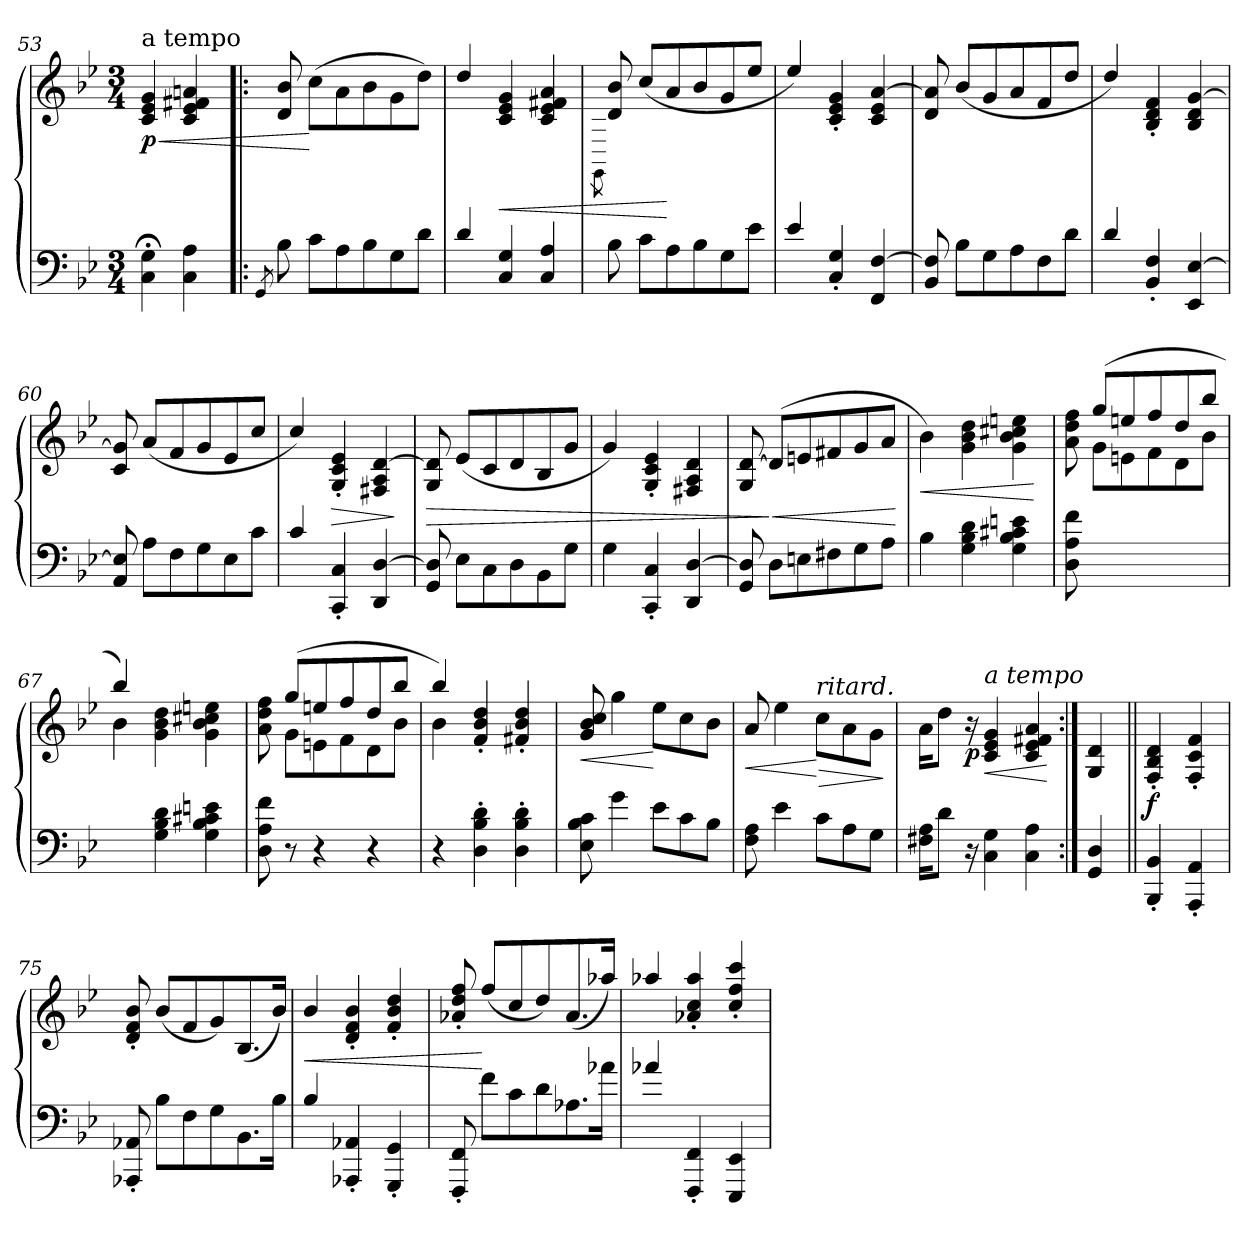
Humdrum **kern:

**kern	**kern	**dynam
*part1	*part1	*part1
*staff2	*staff1	*staff1/2
*clefF4	*clefG2	*
*k[b-e-]	*k[b-e-]	*
*B-:	*B-:	*
*M3/4	*M3/4	*
=53	=53	=53
!	!LO:TX:a:t=a tempo	!
!	!	!LO:HP:b
!	!	!LO:DY:n=1:b
4C\; 4G\;	4c/ 4e-/ 4g/	< p
4C\ 4A\	4c/ 4e-/ 4f#X/ 4ani/	.
!!LO:LB:g=z
=54!|:	=54!|:	=54!|:
8qGG/	.	.
8B-\	8d/ 8b-/	.
8c\L	(>8cc\L	[
8A\	8a\	.
8B-\	8b-\	.
8G\	8g\	.
8d\J	8dd\J)	.
!!LO:LB:g=z
=55	=55	=55
4d/	4dd/	.
!	!	!LO:HP:b
4C/ 4G/	4c/ 4e-/ 4g/	<
4C/ 4A/	4c/ 4e-/ 4f#X/ 4a/	.
=56	=56	=56
*	*^	*
.	.	8qGG\	.
*^	*	*	*
8B-\	2.ryy	8d/ 8b-/	2.ryy	.
8c\L	.	(>8cc/L	.	.
8A\	.	8a/	.	[
8B-\	.	8b-/	.	.
8G\	.	8g/	.	.
8e-\J	.	8ee-/J	.	.
*v	*v	*	*	*
*	*v	*v	*
=57	=57	=57
4e-/	4ee-/)	.
4C/'> 4G/'>	4c/'< 4e-/'< 4g/'<	.
4FF/ [4F/	4c/ 4e-/ [4a/	.
=58	=58	=58
8BB-/ 8F/]	8d/ 8a/]	.
8B-\L	(>8b-/L	.
8G\	8g/	.
8A\	8a/	.
8F\	8f/	.
8d\J	8dd/J	.
=59	=59	=59
4d/	4dd/)	.
4BB-/'> 4F/'>	4B-/'< 4d/'< 4f/'<	.
4EE-/ [4E-/	4B-/ 4d/ [4g/	.
=60	=60	=60
8AA/ 8E-/]	8c/ 8g/]	.
8A\L	(>8a/L	.
8F\	8f/	.
8G\	8g/	.
8E-\	8e-/	.
8c\J	8cc/J	.
=61	=61	=61
4c/	4cc/)	.
!	!	!LO:HP:b
4CC/'< 4C/'<	4G/'< 4c/'< 4e-/'<	>
4DD/ [4D/	4F#X/ 4A/ [4d/	.
.	.	]
!!LO:PB:g=z
=62	=62	=62
!	!	!LO:HP:b
8GG/ 8D/]	8G/ 8d/]	>
8E-\L	(<8e-/L	.
8C\	8c/	.
8D\	8d/	.
8BB-\	8B-/	.
8G\J	8g/J	.
=63	=63	=63
4G\	4g/)	.
4CC/'< 4C/'<	4G/'< 4c/'< 4e-/'<	.
4DD/ [4D/	4F#X/ 4A/ 4d/	.
=64	=64	=64
8GG/ 8D/]	8G/ [8d/	.
!	!	!LO:HP:n=1:b
8D\L	(>8d/L]	] <
8En\	8en/	.
8F#X\	8f#X/	.
8G\	8g/	.
8A\J	8a/J	.
.	.	[
=65	=65	=65
!	!	!LO:HP:b
4B-\	4b-\)	<
4G\ 4B-\ 4d\	4g\ 4b-\ 4dd\	.
4G\ 4B-\ 4c#X\ 4en\	4g\ 4b-\ 4cc#X\ 4een\	.
.	.	[
=66	=66	=66
*	*^	*
8D\ 8A\ 8f\	8a\ 8dd\ 8ff\	8ryy	.
2ryy	(>8gg/L	8g\L	.
.	8een/	8en\	.
.	8ff/	8f\	.
.	8dd/	8d\	.
8ryy	8bb-/J	8b-\J	.
=67	=67	=67	=67
4ryy	4bb-/)	4b-\	.
4G\ 4B-\ 4d\	4g\ 4b-\ 4dd\	2ryy	.
4G\ 4B-\ 4c#X\ 4en\	4g\ 4b-\ 4cc#X\ 4een\	.	.
!!LO:LB:g=z	!!
=68	=68	=68	=68
8D\ 8A\ 8f\	8a\ 8dd\ 8ff\	8ryy	.
8r	(>8gg/L	8g\L	.
4r	8een/	8en\	.
.	8ff/	8f\	.
4r	8dd/	8d\	.
.	8bb-/J	8b-\J	.
=69	=69	=69	=69
4r	4bb-/)	4b-\	.
(>4D\'> 4B-\'> 4d\'>	4f/'> 4b-/'> 4dd/'>	2ryy	.
4D\'> 4B-\'> 4d\'>	4f#X/'> 4b-/'> 4dd/'>	.	.
*	*v	*v	*
=70	=70	=70
!	!	!LO:HP:b
8E-\ 8B-\ 8c\	8g/ 8b-/ 8cc/)	<
4g\	4gg\	.
(>8e-\L	8ee-\L	[
8c\	8cc\	.
8B-\J	8b-\J	.
=71	=71	=71
!	!	!LO:HP:b
8F\ 8A\	8a/)	<
4e-\	4ee-\	.
!	!LO:TX:a:i:t=ritard.	!
!	!	!LO:HP:n=1:b
(>8c\L	8cc\L	[ >
8A\	8a\	.
8G\J	8g\J	.
.	.	]
=72	=72	=72
16F#X\ 16A\KL	16a\KL	.
8d\J	8dd\J)	.
!	!	!LO:DY:b
16r	16r	p
!	!LO:TX:a:i:t=a tempo	!
!	!	!LO:HP:b
4C\ 4G\	4c/ 4e-/ 4g/	<
4C\ 4A\	4c/ 4e-/ 4f#X/ 4a/	.
.	.	[
=73:|!	=73:|!	=73:|!
4GG/ 4D/	4G/ 4d/	.
=74||	=74||	=74||
!	!	!LO:DY:b
4BBB-/'< 4BB-/'<	4F/'< 4B-/'< 4d/'<	f
4AAA/'< 4AA/'<	4F/'< 4c/'< 4f/'<	.
!!LO:LB:g=z
=75	=75	=75
8AAA-X/'< 8AA-X/'<	8d/'< 8f/'< 8b-/'<	.
8B-\L	(<8b-/L	.
8F\	8f/	.
8G\	8g/)	.
8.BB-\	(<8.B-/	.
16B-\Jk	16b-/Jk)	.
=76	=76	=76
!	!	!LO:HP:b
4B-/	4b-/	<
4AAA-X/'< 4AA-X/'<	4d/'< 4f/'< 4b-/'<	.
4GGG/'< 4GG/'<	4f/'< 4b-/'< 4dd/'<	.
=77	=77	=77
8FFF/'< 8FF/'<	8a-X/'> 8dd/'> 8ff/'>	.
8f\L	(>8ff/L	[
8c\	8cc/	.
8d\	8dd/)	.
8.A-X\	(>8.a-/	.
16a-X\Jk	16aa-X/Jk)	.
=78	=78	=78
4a-X/	4aa-X/	.
4FFF/'< 4FF/'<	4a-X/'> 4cc/'> 4aa-/'>	.
4EEE-/ 4EE-/	4cc/'> 4ff/'> 4ccc/'>	.
=	=	=
*-	*-	*-
